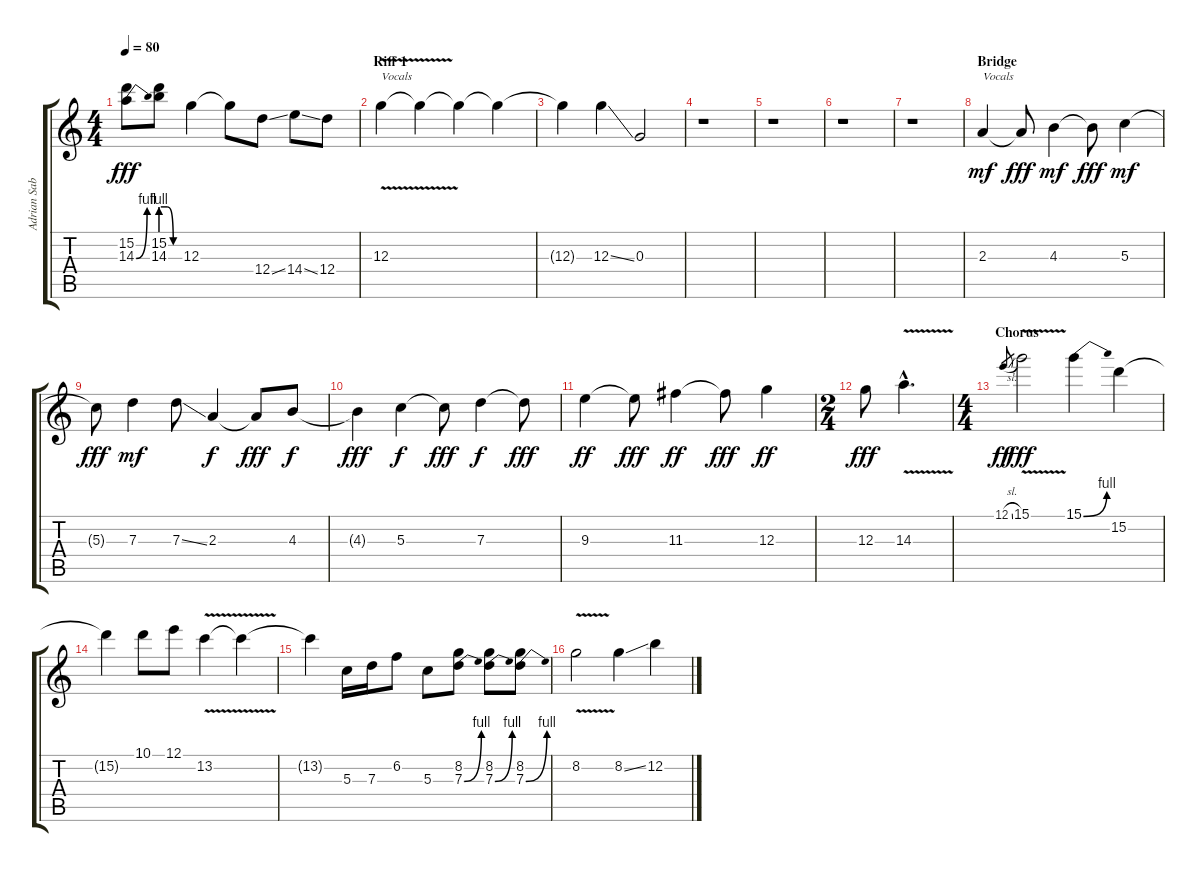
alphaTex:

\track ("Adrian Sabbath" "Adrian Sab") {instrument overdrivenguitar}
\staff {score tabs}
\tuning (E4 B3 G3 D3 A2 E2) {hide}
\ts (4 4)
\tempo 80
\clef g2
\ks c
(15.2 14.3{be (bend 0 0 60 4)}).8{dy fff} (15.2 14.3{be (custom 0 4 20 4 40 0 60 0)}).8 12.3.4 12.3{t}.8 12.4{ss}.8 14.4{ss}.8 12.4.8 |
\section ("" "Riff 1")
12.3{v}.4{txt "Vocals" volume 13} 12.3{t}.4{volume 12} 12.3{t}.4{volume 11} 12.3{t}.4{volume 10} |
12.3{t}.4{volume 10} 12.3{ss}.4{volume 12} 0.3.2{volume 12} |
r.1{volume 16} |
r.1 |
r.1 |
r.1 |
\section ("" "Bridge")
2.3.4{txt "Vocals" dy mf volume 16} 2.3{t}.8{dy fff} 4.3.4{dy mf} 4.3{t}.8{dy fff} 5.3.4{dy mf} |
5.3{t}.8{dy fff} 7.3.4{dy mf} 7.3{ss}.8 2.3.4{dy f} 2.3{t}.8{dy fff} 4.3.8{dy f} |
4.3{t}.4{dy fff} 5.3.4{dy f} 5.3{t}.8{dy fff} 7.3.4{dy f} 7.3{t}.8{dy fff} |
9.3.4{dy ff} 9.3{t}.8{dy fff} 11.3.4{dy ff} 11.3{t}.8{dy fff} 12.3.4{dy ff} |
\ts (2 4)
12.3.8{dy fff} 14.3{v hac}.4{d} |
\ts (4 4)
\section ("" "Chorus")
12.1{sl}.8{gr dy ff} 15.1{v}.2{dy fff} 15.1{be (bend 0 0 60 4)}.4 15.2.4 |
15.2{t}.4 10.1.8 12.1.8 13.2{v}.4{volume 15} 13.2{t}.4{volume 14} |
13.2{t}.4{volume 13} 5.3.16{volume 16} 7.3.16 6.2.8 5.3.8 (8.2 7.3{be (bend 0 0 60 4)}).8 (8.2 7.3{be (bend 0 0 60 4)}).8 (8.2 7.3{be (bend 0 0 60 4)}).8 |
8.2{v}.2 8.2{ss}.4 12.2.4
